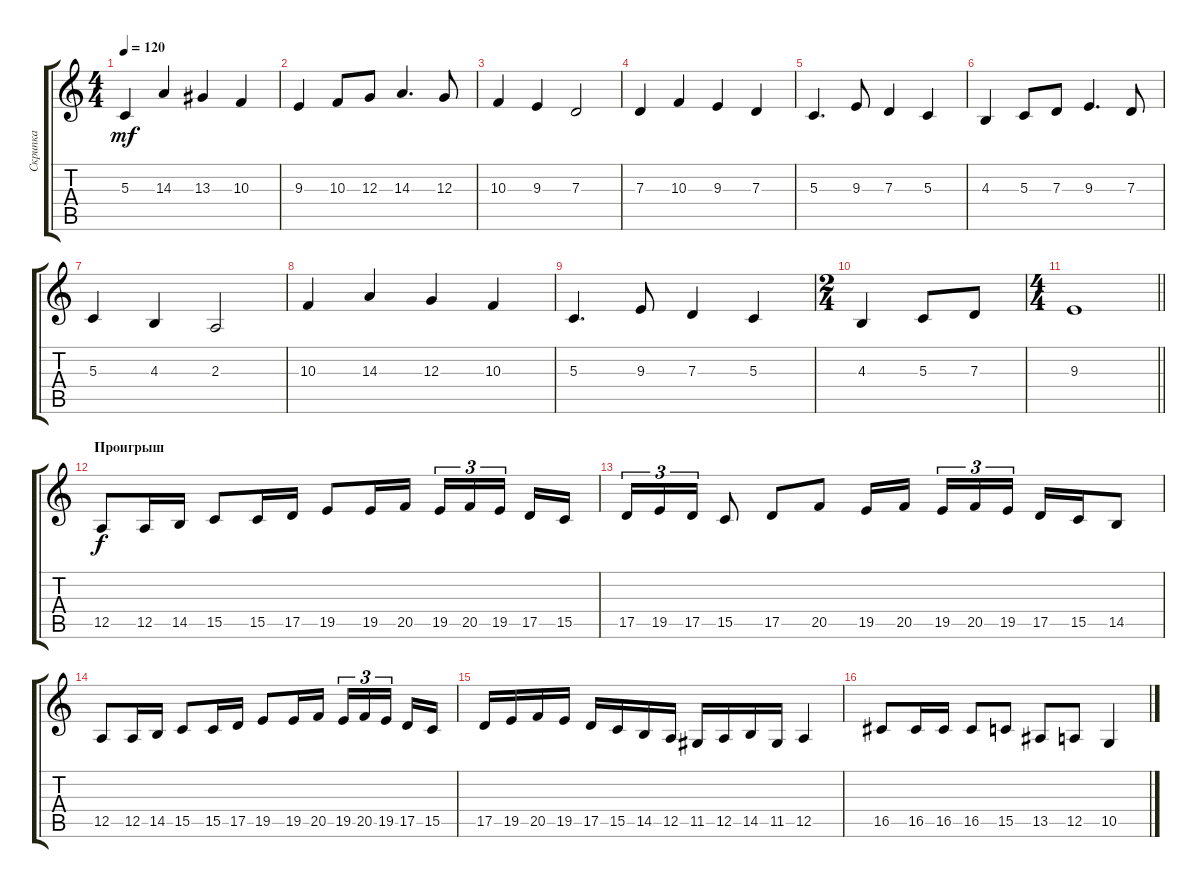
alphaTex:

\track ("Скрипка" "Скрипка") {instrument violin}
\staff {score tabs}
\tuning (E4 B3 G3 D3 A2 E2) {hide}
\ts (4 4)
\tempo 120
\clef g2
\ks c
5.3.4{dy mf} 14.3.4 13.3.4 10.3.4 |
9.3.4 10.3.8 12.3.8 14.3.4{d} 12.3.8 |
10.3.4 9.3.4 7.3.2 |
7.3.4 10.3.4 9.3.4 7.3.4 |
5.3.4{d} 9.3.8 7.3.4 5.3.4 |
4.3.4 5.3.8 7.3.8 9.3.4{d} 7.3.8 |
5.3.4 4.3.4 2.3.2 |
10.3.4 14.3.4 12.3.4 10.3.4 |
5.3.4{d} 9.3.8 7.3.4 5.3.4 |
\ts (2 4)
4.3.4 5.3.8 7.3.8 |
\ts (4 4)
\barLineRight lightlight
9.3.1 |
\section ("" "Проигрыш")
12.5.8{dy f} 12.5.16 14.5.16 15.5.8 15.5.16 17.5.16 19.5.8 19.5.16 20.5.16 19.5.16{tu (3 2)} 20.5.16{tu (3 2)} 19.5.16{tu (3 2) beam splitsecondary} 17.5.16 15.5.16 |
17.5.16{tu (3 2)} 19.5.16{tu (3 2)} 17.5.16{tu (3 2)} 15.5.8 17.5.8 20.5.8 19.5.16 20.5.16{beam splitsecondary} 19.5.16{tu (3 2)} 20.5.16{tu (3 2)} 19.5.16{tu (3 2)} 17.5.16 15.5.16 14.5.8 |
12.5.8 12.5.16 14.5.16 15.5.8 15.5.16 17.5.16 19.5.8 19.5.16 20.5.16 19.5.16{tu (3 2)} 20.5.16{tu (3 2)} 19.5.16{tu (3 2) beam splitsecondary} 17.5.16 15.5.16 |
17.5.16 19.5.16 20.5.16 19.5.16 17.5.16 15.5.16 14.5.16 12.5.16 11.5.16 12.5.16 14.5.16 11.5.16 12.5.4 |
16.5.8 16.5.16 16.5.16 16.5.8 15.5.8 13.5.8 12.5.8 10.5.4
